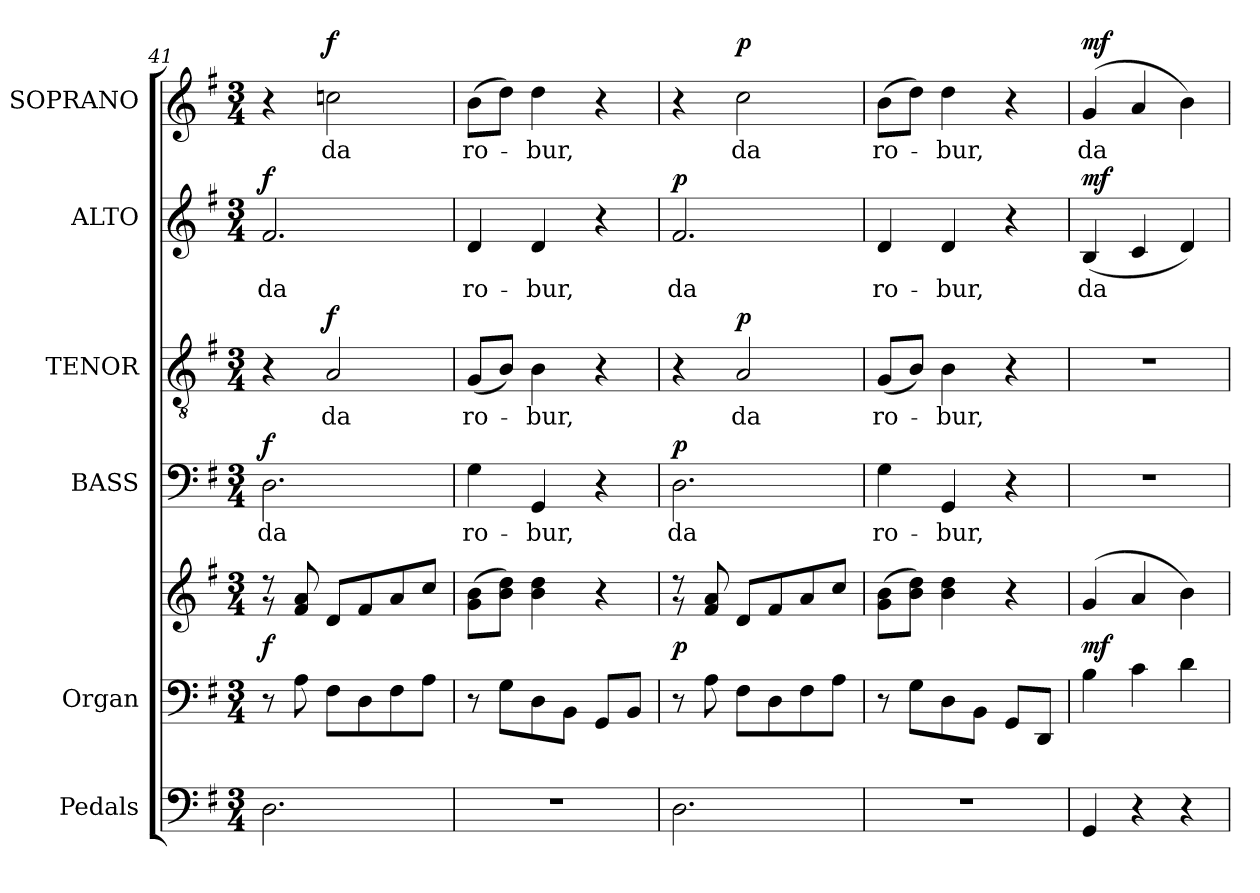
**kern	**kern	**kern	**dynam	**kern	**text	**dynam	**kern	**text	**dynam	**kern	**text	**dynam	**kern	**text	**dynam
*part6	*part5	*part5	*part5	*part4	*part4	*part4	*part3	*part3	*part3	*part2	*part2	*part2	*part1	*part1	*part1
*staff7	*staff6	*staff5	*staff5/6	*staff4	*staff4	*staff4	*staff3	*staff3	*staff3	*staff2	*staff2	*staff2	*staff1	*staff1	*staff1
*I"Pedals	*I"Organ	*	*	*I"BASS	*	*	*I"TENOR	*	*	*I"ALTO	*	*	*I"SOPRANO	*	*
*I'Ped.	*I'Org.	*	*	*I'B.	*	*	*I'T.	*	*	*I'A.	*	*	*I'S.	*	*
*clefF4	*clefF4	*clefG2	*	*clefF4	*	*	*clefGv2	*	*	*clefG2	*	*	*clefG2	*	*
*	*	*	*	*	*	*	*ITrd7c12	*	*	*	*	*	*	*	*
*k[f#]	*k[f#]	*k[f#]	*	*k[f#]	*	*	*k[f#]	*	*	*k[f#]	*	*	*k[f#]	*	*
*G:	*G:	*G:	*	*G:	*	*	*G:	*	*	*G:	*	*	*G:	*	*
*M3/4	*M3/4	*M3/4	*	*M3/4	*	*	*M3/4	*	*	*M3/4	*	*	*M3/4	*	*
=41	=41	=41	=41	=41	=41	=41	=41	=41	=41	=41	=41	=41	=41	=41	=41
*	*	*^	*	*	*	*	*	*	*	*	*	*	*	*	*
!	!	!	!	!	!	!LO:LY:b:color=#000000	!	!	!	!	!	!	!	!	!	!
!	!	!	!	!	!	!	!	!	!	!	!	!LO:LY:b:color=#000000	!	!	!	!
2.Di\	8r	8r	8r	f	2.Di\	da	f	4r	.	.	2.f#i/	da	f	4r	.	.
.	8Ai\	8f#i/ 8ai	2ryy	.	.	.	.	.	.	.	.	.	.	.	.	.
!	!	!	!	!	!	!	!	!	!LO:LY:b:color=#000000	!	!	!	!	!	!	!
!	!	!	!	!	!	!	!	!	!	!	!	!	!	!	!LO:LY:b:color=#000000	!
.	8F#i\L	8di/L	.	.	.	.	.	2AAi/	da	f	.	.	.	2ccni\	da	f
.	8Di\	8f#i/	.	.	.	.	.	.	.	.	.	.	.	.	.	.
.	8F#i\	8ai/	.	.	.	.	.	.	.	.	.	.	.	.	.	.
.	8Ai\J	8cci/J	8ryy	.	.	.	.	.	.	.	.	.	.	.	.	.
=42	=42	=42	=42	=42	=42	=42	=42	=42	=42	=42	=42	=42	=42	=42	=42	=42
!LO:N:vis=1	!	!	!	!	!	!	!	!	!	!	!	!	!	!	!	!
*	*	*v	*v	*	*	*	*	*	*	*	*	*	*	*	*	*
*	*	*^	*	*	*	*	*	*	*	*	*	*	*	*	*
!	!	!	!	!	!	!LO:LY:b:color=#000000	!	!	!	!	!	!	!	!	!	!
*	*	*v	*v	*	*	*	*	*	*	*	*	*	*	*	*	*
*	*	*^	*	*	*	*	*	*	*	*	*	*	*	*	*
!	!	!	!	!	!	!	!	!	!LO:LY:b:color=#000000	!	!	!	!	!	!	!
*	*	*v	*v	*	*	*	*	*	*	*	*	*	*	*	*	*
*	*	*^	*	*	*	*	*	*	*	*	*	*	*	*	*
!	!	!	!	!	!	!	!	!	!	!	!	!LO:LY:b:color=#000000	!	!	!	!
*	*	*v	*v	*	*	*	*	*	*	*	*	*	*	*	*	*
*	*	*^	*	*	*	*	*	*	*	*	*	*	*	*	*
!	!	!	!	!	!	!	!	!	!	!	!	!	!	!	!LO:LY:b:color=#000000	!
*	*	*v	*v	*	*	*	*	*	*	*	*	*	*	*	*	*
2.r	8r	(8gi\ 8biL	.	4Gi\	ro-	.	(8GGi/L	ro-	.	4di/	ro-	.	(8bi\L	ro-	.
.	8Gi\L	8bi\ 8ddiJ)	.	.	.	.	8BBi/J)	.	.	.	.	.	8ddi\J)	.	.
!	!	!	!	!	!LO:LY:b:color=#000000	!	!	!	!	!	!	!	!	!	!
!	!	!	!	!	!	!	!	!LO:LY:b:color=#000000	!	!	!	!	!	!	!
!	!	!	!	!	!	!	!	!	!	!	!LO:LY:b:color=#000000	!	!	!	!
!	!	!	!	!	!	!	!	!	!	!	!	!	!	!LO:LY:b:color=#000000	!
.	8Di\	4bi\ 4ddi	.	4GGi/	-bur,	.	4BBi\	-bur,	.	4di/	-bur,	.	4ddi\	-bur,	.
.	8BBi\J	.	.	.	.	.	.	.	.	.	.	.	.	.	.
.	8GGi/L	4r	.	4r	.	.	4r	.	.	4r	.	.	4r	.	.
.	8BBi/J	.	.	.	.	.	.	.	.	.	.	.	.	.	.
=43	=43	=43	=43	=43	=43	=43	=43	=43	=43	=43	=43	=43	=43	=43	=43
*	*	*^	*	*	*	*	*	*	*	*	*	*	*	*	*
!	!	!	!	!	!	!LO:LY:b:color=#000000	!	!	!	!	!	!	!	!	!	!
!	!	!	!	!	!	!	!	!	!	!	!	!LO:LY:b:color=#000000	!	!	!	!
2.Di\	8r	8r	8r	p	2.Di\	da	p	4r	.	.	2.f#i/	da	p	4r	.	.
.	8Ai\	8f#i/ 8ai	2ryy	.	.	.	.	.	.	.	.	.	.	.	.	.
!	!	!	!	!	!	!	!	!	!LO:LY:b:color=#000000	!	!	!	!	!	!	!
!	!	!	!	!	!	!	!	!	!	!	!	!	!	!	!LO:LY:b:color=#000000	!
.	8F#i\L	8di/L	.	.	.	.	.	2AAi/	da	p	.	.	.	2cci\	da	p
.	8Di\	8f#i/	.	.	.	.	.	.	.	.	.	.	.	.	.	.
.	8F#i\	8ai/	.	.	.	.	.	.	.	.	.	.	.	.	.	.
.	8Ai\J	8cci/J	8ryy	.	.	.	.	.	.	.	.	.	.	.	.	.
=44	=44	=44	=44	=44	=44	=44	=44	=44	=44	=44	=44	=44	=44	=44	=44	=44
!LO:N:vis=1	!	!	!	!	!	!	!	!	!	!	!	!	!	!	!	!
*	*	*v	*v	*	*	*	*	*	*	*	*	*	*	*	*	*
*	*	*^	*	*	*	*	*	*	*	*	*	*	*	*	*
!	!	!	!	!	!	!LO:LY:b:color=#000000	!	!	!	!	!	!	!	!	!	!
*	*	*v	*v	*	*	*	*	*	*	*	*	*	*	*	*	*
*	*	*^	*	*	*	*	*	*	*	*	*	*	*	*	*
!	!	!	!	!	!	!	!	!	!LO:LY:b:color=#000000	!	!	!	!	!	!	!
*	*	*v	*v	*	*	*	*	*	*	*	*	*	*	*	*	*
*	*	*^	*	*	*	*	*	*	*	*	*	*	*	*	*
!	!	!	!	!	!	!	!	!	!	!	!	!LO:LY:b:color=#000000	!	!	!	!
*	*	*v	*v	*	*	*	*	*	*	*	*	*	*	*	*	*
*	*	*^	*	*	*	*	*	*	*	*	*	*	*	*	*
!	!	!	!	!	!	!	!	!	!	!	!	!	!	!	!LO:LY:b:color=#000000	!
*	*	*v	*v	*	*	*	*	*	*	*	*	*	*	*	*	*
2.r	8r	(8gi\ 8biL	.	4Gi\	ro-	.	(8GGi/L	ro-	.	4di/	ro-	.	(8bi\L	ro-	.
.	8Gi\L	8bi\ 8ddiJ)	.	.	.	.	8BBi/J)	.	.	.	.	.	8ddi\J)	.	.
!	!	!	!	!	!LO:LY:b:color=#000000	!	!	!	!	!	!	!	!	!	!
!	!	!	!	!	!	!	!	!LO:LY:b:color=#000000	!	!	!	!	!	!	!
!	!	!	!	!	!	!	!	!	!	!	!LO:LY:b:color=#000000	!	!	!	!
!	!	!	!	!	!	!	!	!	!	!	!	!	!	!LO:LY:b:color=#000000	!
.	8Di\	4bi\ 4ddi	.	4GGi/	-bur,	.	4BBi\	-bur,	.	4di/	-bur,	.	4ddi\	-bur,	.
.	8BBi\J	.	.	.	.	.	.	.	.	.	.	.	.	.	.
.	8GGi/L	4r	.	4r	.	.	4r	.	.	4r	.	.	4r	.	.
.	8DDi/J	.	.	.	.	.	.	.	.	.	.	.	.	.	.
!!LO:LB:g=z
=45	=45	=45	=45	=45	=45	=45	=45	=45	=45	=45	=45	=45	=45	=45	=45
!	!	!	!	!LO:N:vis=1	!	!	!LO:N:vis=1	!	!	!	!	!	!	!	!
!	!	!	!	!	!	!	!	!	!	!	!LO:LY:b:color=#000000	!	!	!	!
!	!	!	!	!	!	!	!	!	!	!	!	!	!	!LO:LY:b:color=#000000	!
4GGi/	4Bi\	(4gi/	mf	2.r	.	.	2.r	.	.	(4Bi/	da	mf	(4gi/	da	mf
4r	4ci\	4ai/	.	.	.	.	.	.	.	4ci/	.	.	4ai/	.	.
4r	4di\	4bi\)	.	.	.	.	.	.	.	4di/)	.	.	4bi\)	.	.
=	=	=	=	=	=	=	=	=	=	=	=	=	=	=	=
*-	*-	*-	*-	*-	*-	*-	*-	*-	*-	*-	*-	*-	*-	*-	*-
